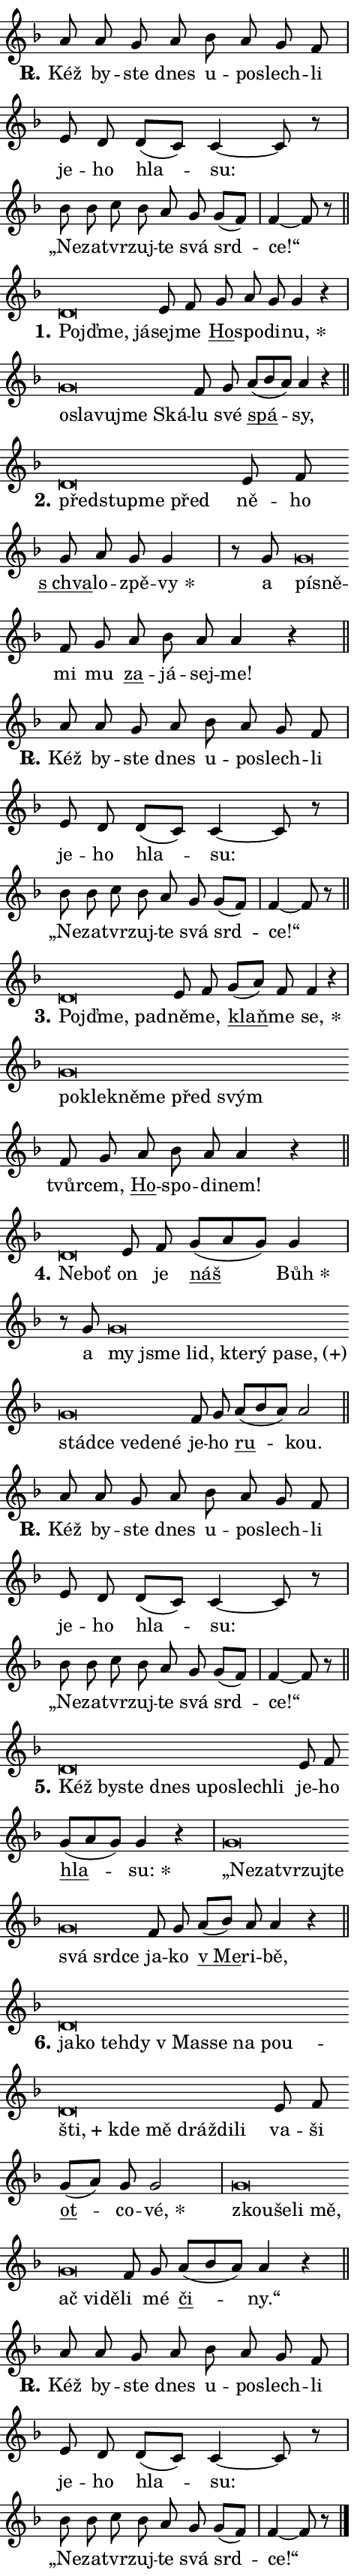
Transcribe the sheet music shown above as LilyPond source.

\version "2.24.0"
\header { tagline = "" }
\paper {
  indent = 0\cm
  top-margin = 0\cm
  right-margin = 0.13\cm % to fit lyric hyphens
  bottom-margin = 0\cm
  left-margin = 0\cm
  paper-width = 8\cm
  page-breaking = #ly:one-page-breaking
  system-system-spacing.basic-distance = #11
  score-system-spacing.basic-distance = #11
  ragged-last = ##f
}


%% Author: Thomas Morley
%% https://lists.gnu.org/archive/html/lilypond-user/2020-05/msg00002.html
#(define (line-position grob)
"Returns position of @var[grob} in current system:
   @code{'start}, if at first time-step
   @code{'end}, if at last time-step
   @code{'middle} otherwise
"
  (let* ((col (ly:item-get-column grob))
         (ln (ly:grob-object col 'left-neighbor))
         (rn (ly:grob-object col 'right-neighbor))
         (col-to-check-left (if (ly:grob? ln) ln col))
         (col-to-check-right (if (ly:grob? rn) rn col))
         (break-dir-left
           (and
             (ly:grob-property col-to-check-left 'non-musical #f)
             (ly:item-break-dir col-to-check-left)))
         (break-dir-right
           (and
             (ly:grob-property col-to-check-right 'non-musical #f)
             (ly:item-break-dir col-to-check-right))))
        (cond ((eqv? 1 break-dir-left) 'start)
              ((eqv? -1 break-dir-right) 'end)
              (else 'middle))))

#(define (tranparent-at-line-position vctor)
  (lambda (grob)
  "Relying on @code{line-position} select the relevant enry from @var{vctor}.
Used to determine transparency,"
    (case (line-position grob)
      ((end) (not (vector-ref vctor 0)))
      ((middle) (not (vector-ref vctor 1)))
      ((start) (not (vector-ref vctor 2))))))

noteHeadBreakVisibility =
#(define-music-function (break-visibility)(vector?)
"Makes @code{NoteHead}s transparent relying on @var{break-visibility}"
#{
  \override NoteHead.transparent =
    #(tranparent-at-line-position break-visibility)
#})

#(define delete-ledgers-for-transparent-note-heads
  (lambda (grob)
    "Reads whether a @code{NoteHead} is transparent.
If so this @code{NoteHead} is removed from @code{'note-heads} from
@var{grob}, which is supposed to be @code{LedgerLineSpanner}.
As a result ledgers are not printed for this @code{NoteHead}"
    (let* ((nhds-array (ly:grob-object grob 'note-heads))
           (nhds-list
             (if (ly:grob-array? nhds-array)
                 (ly:grob-array->list nhds-array)
                 '()))
           ;; Relies on the transparent-property being done before
           ;; Staff.LedgerLineSpanner.after-line-breaking is executed.
           ;; This is fragile ...
           (to-keep
             (remove
               (lambda (nhd)
                 (ly:grob-property nhd 'transparent #f))
               nhds-list)))
      ;; TODO find a better method to iterate over grob-arrays, similiar
      ;; to filter/remove etc for lists
      ;; For now rebuilt from scratch
      (set! (ly:grob-object grob 'note-heads)  '())
      (for-each
        (lambda (nhd)
          (ly:pointer-group-interface::add-grob grob 'note-heads nhd))
        to-keep))))

squashNotes = {
  \override NoteHead.X-extent = #'(-0.2 . 0.2)
  \override NoteHead.Y-extent = #'(-0.75 . 0)
  \override NoteHead.stencil =
    #(lambda (grob)
       (let ((pos (ly:grob-property grob 'staff-position)))
         (begin
           (if (< pos -7) (display "ERROR: Lower brevis then expected\n") (display ""))
           (if (<= pos -6) ly:text-interface::print ly:note-head::print))))
}
unSquashNotes = {
  \revert NoteHead.X-extent
  \revert NoteHead.Y-extent
  \revert NoteHead.stencil
}

hideNotes = \noteHeadBreakVisibility #begin-of-line-visible
unHideNotes = \noteHeadBreakVisibility #all-visible

% work-around for resetting accidentals
% https://lilypond.org/doc/v2.23/Documentation/notation/displaying-rhythms#unmetered-music
cadenzaMeasure = {
  \cadenzaOff
  \partial 1024 s1024
  \cadenzaOn
}

#(define-markup-command (accent layout props text) (markup?)
  "Underline accented syllable"
  (interpret-markup layout props
    #{\markup \override #'(offset . 4.3) \underline { #text }#}))

responsum = \markup \concat {
  "R" \hspace #-1.05 \path #0.1 #'((moveto 0 0.07) (lineto 0.9 0.8)) \hspace #0.05 "."
}

spaceSize = #0.6828661417322834 % exact space size for TeX Gyre Schola

\layout {
  \context {
    \Staff
    \remove "Time_signature_engraver"
    \override LedgerLineSpanner.after-line-breaking = #delete-ledgers-for-transparent-note-heads
  }
  \context {
    \Lyrics {
      \override LyricSpace.minimum-distance = \spaceSize
      \override LyricText.font-name = #"TeX Gyre Schola"
      \override LyricText.font-size = 1
      \override StanzaNumber.font-name = #"TeX Gyre Schola Bold"
      \override StanzaNumber.font-size = 1
    }
  }
  \context {
    \Score 
    \override NoteHead.text =
      #(lambda (grob) 
        (let ((pos (ly:grob-property grob 'staff-position)))
          #{\markup {
            \combine
              \halign #-0.55 \raise #(if (= pos -6) 0 0.5) \override #'(thickness . 2) \draw-line #'(3.2 . 0)
              \musicglyph "noteheads.sM1"
          }#}))
  }
}

% magnetic-lyrics.ily
%
%   written by
%     Jean Abou Samra <jean@abou-samra.fr>
%     Werner Lemberg <wl@gnu.org>
%
%   adapted by
%     Jiri Hon <jiri.hon@gmail.com>
%
% Version 2022-Apr-15

% https://www.mail-archive.com/lilypond-user@gnu.org/msg149350.html

#(define (Left_hyphen_pointer_engraver context)
   "Collect syllable-hyphen-syllable occurrences in lyrics and store
them in properties.  This engraver only looks to the left.  For
example, if the lyrics input is @code{foo -- bar}, it does the
following.

@itemize @bullet
@item
Set the @code{text} property of the @code{LyricHyphen} grob between
@q{foo} and @q{bar} to @code{foo}.

@item
Set the @code{left-hyphen} property of the @code{LyricText} grob with
text @q{foo} to the @code{LyricHyphen} grob between @q{foo} and
@q{bar}.
@end itemize

Use this auxiliary engraver in combination with the
@code{lyric-@/text::@/apply-@/magnetic-@/offset!} hook."
   (let ((hyphen #f)
         (text #f))
     (make-engraver
      (acknowledgers
       ((lyric-syllable-interface engraver grob source-engraver)
        (set! text grob)))
      (end-acknowledgers
       ((lyric-hyphen-interface engraver grob source-engraver)
        ;(when (not (grob::has-interface grob 'lyric-space-interface))
          (set! hyphen grob)));)
      ((stop-translation-timestep engraver)
       (when (and text hyphen)
         (ly:grob-set-object! text 'left-hyphen hyphen))
       (set! text #f)
       (set! hyphen #f)))))

#(define (lyric-text::apply-magnetic-offset! grob)
   "If the space between two syllables is less than the value in
property @code{LyricText@/.details@/.squash-threshold}, move the right
syllable to the left so that it gets concatenated with the left
syllable.

Use this function as a hook for
@code{LyricText@/.after-@/line-@/breaking} if the
@code{Left_@/hyphen_@/pointer_@/engraver} is active."
   (let ((hyphen (ly:grob-object grob 'left-hyphen #f)))
     (when hyphen
       (let ((left-text (ly:spanner-bound hyphen LEFT)))
         (when (grob::has-interface left-text 'lyric-syllable-interface)
           (let* ((common (ly:grob-common-refpoint grob left-text X))
                  (this-x-ext (ly:grob-extent grob common X))
                  (left-x-ext
                   (begin
                     ;; Trigger magnetism for left-text.
                     (ly:grob-property left-text 'after-line-breaking)
                     (ly:grob-extent left-text common X)))
                  ;; `delta` is the gap width between two syllables.
                  (delta (- (interval-start this-x-ext)
                            (interval-end left-x-ext)))
                  (details (ly:grob-property grob 'details))
                  (threshold (assoc-get 'squash-threshold details 0.2)))
             (when (< delta threshold)
               (let* (;; We have to manipulate the input text so that
                      ;; ligatures crossing syllable boundaries are not
                      ;; disabled.  For languages based on the Latin
                      ;; script this is essentially a beautification.
                      ;; However, for non-Western scripts it can be a
                      ;; necessity.
                      (lt (ly:grob-property left-text 'text))
                      (rt (ly:grob-property grob 'text))
                      (is-space (grob::has-interface hyphen 'lyric-space-interface))
                      (space (if is-space " " ""))
                      (extra-delta (if is-space spaceSize 0))
                      ;; Append new syllable.
                      (ltrt-space (if (and (string? lt) (string? rt))
                                (string-append lt space rt)
                                (make-concat-markup (list lt space rt))))
                      ;; Right-align `ltrt` to the right side.
                      (ltrt-space-markup (grob-interpret-markup
                               grob
                               (make-translate-markup
                                (cons (interval-length this-x-ext) 0)
                                (make-right-align-markup ltrt-space)))))
                 (begin
                   ;; Don't print `left-text`.
                   (ly:grob-set-property! left-text 'stencil #f)
                   ;; Set text and stencil (which holds all collected
                   ;; syllables so far) and shift it to the left.
                   (ly:grob-set-property! grob 'text ltrt-space)
                   (ly:grob-set-property! grob 'stencil ltrt-space-markup)
                   (ly:grob-translate-axis! grob (- (- delta extra-delta)) X))))))))))


#(define (lyric-hyphen::displace-bounds-first grob)
   ;; Make very sure this callback isn't triggered too early.
   (let ((left (ly:spanner-bound grob LEFT))
         (right (ly:spanner-bound grob RIGHT)))
     (ly:grob-property left 'after-line-breaking)
     (ly:grob-property right 'after-line-breaking)
     (ly:lyric-hyphen::print grob)))

squashThreshold = #0.4

\layout {
  \context {
    \Lyrics
    \consists #Left_hyphen_pointer_engraver
    \override LyricText.after-line-breaking =
      #lyric-text::apply-magnetic-offset!
    \override LyricHyphen.stencil = #lyric-hyphen::displace-bounds-first
    \override LyricText.details.squash-threshold = \squashThreshold
    \override LyricHyphen.minimum-distance = 0
    \override LyricHyphen.minimum-length = \squashThreshold
  }
}

squashText = \override LyricText.details.squash-threshold = 9999
unSquashText = \override LyricText.details.squash-threshold = \squashThreshold

leftText = \override LyricText.self-alignment-X = #LEFT
unLeftText = \revert LyricText.self-alignment-X

starOffset = #(lambda (grob) 
                (let ((x_offset (ly:self-alignment-interface::aligned-on-x-parent grob)))
                  (if (= x_offset 0) 0 (+ x_offset 1.2))))

star = #(define-music-function (syllable)(string?)
"Append star separator at the end of a syllable"
#{
  \once \override LyricText.X-offset = #starOffset
  \lyricmode { \markup {
    #syllable
    \override #'((font-name . "TeX Gyre Schola Bold")) \hspace #0.2 \lower #0.65 \larger "*"
  } }
#})

starAccent = #(define-music-function (syllable)(string?)
"Append star separator at the end of a syllable and make accent"
#{
  \once \override LyricText.X-offset = #starOffset
  \lyricmode { \markup {
    \accent #syllable
    \override #'((font-name . "TeX Gyre Schola Bold")) \hspace #0.2 \lower #0.65 \larger "*"
  } }
#})

breath = #(define-music-function (syllable)(string?)
"Append breathing indicator at the end of a syllable"
#{
  \lyricmode { \markup { #syllable "+" } }
#})

optionalBreath = #(define-music-function (syllable)(string?)
"Append optional breathing indicator at the end of a syllable"
#{
  \lyricmode { \markup { #syllable "(+)" } }
#})


\score {
    <<
        \new Voice = "melody" { \cadenzaOn \key f \major \relative { a'8 a g a bes a g f \cadenzaMeasure \bar "|" e d \bar "" d[( c)] c4~ c8 r8 \cadenzaMeasure \bar "|" bes' bes c bes a g g[( f)] \cadenzaMeasure \bar "|" f4~ f8 r \cadenzaMeasure \bar "||" \break } }
        \new Lyrics \lyricsto "melody" { \lyricmode { \set stanza = \responsum
Kéž by -- ste dnes u -- po -- slech -- li je -- ho hla -- su: „Ne -- za -- tvr -- zuj -- te svá srd -- ce!“ } }
    >>
    \layout {}
}

\score {
    <<
        \new Voice = "melody" { \cadenzaOn \key f \major \relative { \squashNotes d'\breve*1/16 \hideNotes \breve*1/16 \breve*1/16 \bar "" \unHideNotes \unSquashNotes e8 f \bar "" g a g g4 r \cadenzaMeasure \bar "|" \squashNotes g\breve*1/16 \hideNotes \breve*1/16 \bar "" \breve*1/16 \bar "" \breve*1/16 \breve*1/16 \bar "" \unHideNotes \unSquashNotes f8 g \bar "" a[( bes a)] a4 r \cadenzaMeasure \bar "||" \break } }
        \new Lyrics \lyricsto "melody" { \lyricmode { \set stanza = "1."
\leftText Pojď -- \squashText me, já -- \unLeftText \unSquashText sej -- me \markup \accent Ho -- spo -- di -- \star nu, \leftText o -- \squashText sla -- vu -- jme Ská -- \unLeftText \unSquashText lu své \markup \accent spá -- sy, } }
    >>
    \layout {}
}

\score {
    <<
        \new Voice = "melody" { \cadenzaOn \key f \major \relative { \squashNotes d'\breve*1/16 \hideNotes \breve*1/16 \bar "" \breve*1/16 \breve*1/16 \bar "" \unHideNotes \unSquashNotes e8 f \bar "" g a g g4 \cadenzaMeasure \bar "|" r8 g \squashNotes g\breve*1/16 \hideNotes \breve*1/16 \bar "" \unHideNotes \unSquashNotes f8 g \bar "" a bes a a4 r \cadenzaMeasure \bar "||" \break } }
        \new Lyrics \lyricsto "melody" { \lyricmode { \set stanza = "2."
\leftText před -- \squashText stup -- me před \unLeftText \unSquashText ně -- ho \markup \accent "s chva" -- lo -- zpě -- \star vy a \leftText pí -- \squashText sně -- \unLeftText \unSquashText mi mu \markup \accent za -- já -- sej -- me! } }
    >>
    \layout {}
}

\score {
    <<
        \new Voice = "melody" { \cadenzaOn \key f \major \relative { a'8 a g a bes a g f \cadenzaMeasure \bar "|" e d \bar "" d[( c)] c4~ c8 r8 \cadenzaMeasure \bar "|" bes' bes c bes a g g[( f)] \cadenzaMeasure \bar "|" f4~ f8 r \cadenzaMeasure \bar "||" \break } }
        \new Lyrics \lyricsto "melody" { \lyricmode { \set stanza = \responsum
Kéž by -- ste dnes u -- po -- slech -- li je -- ho hla -- su: „Ne -- za -- tvr -- zuj -- te svá srd -- ce!“ } }
    >>
    \layout {}
}

\score {
    <<
        \new Voice = "melody" { \cadenzaOn \key f \major \relative { \squashNotes d'\breve*1/16 \hideNotes \breve*1/16 \breve*1/16 \bar "" \unHideNotes \unSquashNotes e8 f \bar "" g[( a)] f f4 r \cadenzaMeasure \bar "|" \squashNotes g\breve*1/16 \hideNotes \breve*1/16 \bar "" \breve*1/16 \bar "" \breve*1/16 \bar "" \breve*1/16 \breve*1/16 \bar "" \unHideNotes \unSquashNotes f8 g \bar "" a bes a a4 r \cadenzaMeasure \bar "||" \break } }
        \new Lyrics \lyricsto "melody" { \lyricmode { \set stanza = "3."
\leftText Pojď -- \squashText me, pad -- \unLeftText \unSquashText ně -- me, \markup \accent klaň -- me \star se, \leftText po -- \squashText kle -- kně -- me před svým \unLeftText \unSquashText tvůr -- cem, \markup \accent Ho -- spo -- di -- nem! } }
    >>
    \layout {}
}

\score {
    <<
        \new Voice = "melody" { \cadenzaOn \key f \major \relative { \squashNotes d'\breve*1/16 \hideNotes \breve*1/16 \bar "" \unHideNotes \unSquashNotes e8 f \bar "" g[( a g)] g4 \cadenzaMeasure \bar "|" r8 g \squashNotes g\breve*1/16 \hideNotes \breve*1/16 \bar "" \breve*1/16 \bar "" \breve*1/16 \bar "" \breve*1/16 \bar "" \breve*1/16 \bar "" \breve*1/16 \bar "" \breve*1/16 \bar "" \breve*1/16 \bar "" \breve*1/16 \bar "" \breve*1/16 \breve*1/16 \bar "" \unHideNotes \unSquashNotes f8 g \bar "" a[( bes a)] a2 \cadenzaMeasure \bar "||" \break } }
        \new Lyrics \lyricsto "melody" { \lyricmode { \set stanza = "4."
\leftText Ne -- \squashText boť \unLeftText \unSquashText on je \markup \accent náš \star Bůh a \leftText my \squashText jsme lid, kte -- rý pa -- \optionalBreath se, stád -- ce ve -- de -- né \unLeftText \unSquashText je -- ho \markup \accent ru -- kou. } }
    >>
    \layout {}
}

\score {
    <<
        \new Voice = "melody" { \cadenzaOn \key f \major \relative { a'8 a g a bes a g f \cadenzaMeasure \bar "|" e d \bar "" d[( c)] c4~ c8 r8 \cadenzaMeasure \bar "|" bes' bes c bes a g g[( f)] \cadenzaMeasure \bar "|" f4~ f8 r \cadenzaMeasure \bar "||" \break } }
        \new Lyrics \lyricsto "melody" { \lyricmode { \set stanza = \responsum
Kéž by -- ste dnes u -- po -- slech -- li je -- ho hla -- su: „Ne -- za -- tvr -- zuj -- te svá srd -- ce!“ } }
    >>
    \layout {}
}

\score {
    <<
        \new Voice = "melody" { \cadenzaOn \key f \major \relative { \squashNotes d'\breve*1/16 \hideNotes \breve*1/16 \bar "" \breve*1/16 \bar "" \breve*1/16 \bar "" \breve*1/16 \bar "" \breve*1/16 \bar "" \breve*1/16 \breve*1/16 \bar "" \unHideNotes \unSquashNotes e8 f \bar "" g[( a g)] g4 r \cadenzaMeasure \bar "|" \squashNotes g\breve*1/16 \hideNotes \breve*1/16 \bar "" \breve*1/16 \bar "" \breve*1/16 \bar "" \breve*1/16 \bar "" \breve*1/16 \bar "" \breve*1/16 \breve*1/16 \bar "" \unHideNotes \unSquashNotes f8 g \bar "" a[( bes)] a a4 r \cadenzaMeasure \bar "||" \break } }
        \new Lyrics \lyricsto "melody" { \lyricmode { \set stanza = "5."
\leftText Kéž \squashText by -- ste dnes u -- po -- slech -- li \unLeftText \unSquashText je -- ho \markup \accent hla -- \star su: \leftText „Ne -- \squashText za -- tvr -- zuj -- te svá srd -- ce \unLeftText \unSquashText ja -- ko \markup \accent "v Me" -- ri -- bě, } }
    >>
    \layout {}
}

\score {
    <<
        \new Voice = "melody" { \cadenzaOn \key f \major \relative { \squashNotes d'\breve*1/16 \hideNotes \breve*1/16 \bar "" \breve*1/16 \bar "" \breve*1/16 \bar "" \breve*1/16 \bar "" \breve*1/16 \bar "" \breve*1/16 \bar "" \breve*1/16 \bar "" \breve*1/16 \bar "" \breve*1/16 \bar "" \breve*1/16 \bar "" \breve*1/16 \bar "" \breve*1/16 \breve*1/16 \bar "" \unHideNotes \unSquashNotes e8 f \bar "" g[( a)] g g2 \cadenzaMeasure \bar "|" \squashNotes g\breve*1/16 \hideNotes \breve*1/16 \bar "" \breve*1/16 \bar "" \breve*1/16 \bar "" \breve*1/16 \bar "" \breve*1/16 \breve*1/16 \bar "" \unHideNotes \unSquashNotes f8 g \bar "" a[( bes a)] a4 r \cadenzaMeasure \bar "||" \break } }
        \new Lyrics \lyricsto "melody" { \lyricmode { \set stanza = "6."
\leftText ja -- \squashText ko teh -- dy "v Ma" -- sse na pou -- \breath "šti," kde mě dráž -- di -- li \unLeftText \unSquashText va -- ši \markup \accent ot -- co -- \star vé, \leftText zkou -- \squashText še -- li mě, ač vi -- dě -- \unLeftText \unSquashText li mé \markup \accent či -- ny.“ } }
    >>
    \layout {}
}

\score {
    <<
        \new Voice = "melody" { \cadenzaOn \key f \major \relative { a'8 a g a bes a g f \cadenzaMeasure \bar "|" e d \bar "" d[( c)] c4~ c8 r8 \cadenzaMeasure \bar "|" bes' bes c bes a g g[( f)] \cadenzaMeasure \bar "|" f4~ f8 r \cadenzaMeasure \bar "||" \break } \bar "|." }
        \new Lyrics \lyricsto "melody" { \lyricmode { \set stanza = \responsum
Kéž by -- ste dnes u -- po -- slech -- li je -- ho hla -- su: „Ne -- za -- tvr -- zuj -- te svá srd -- ce!“ } }
    >>
    \layout {}
}
